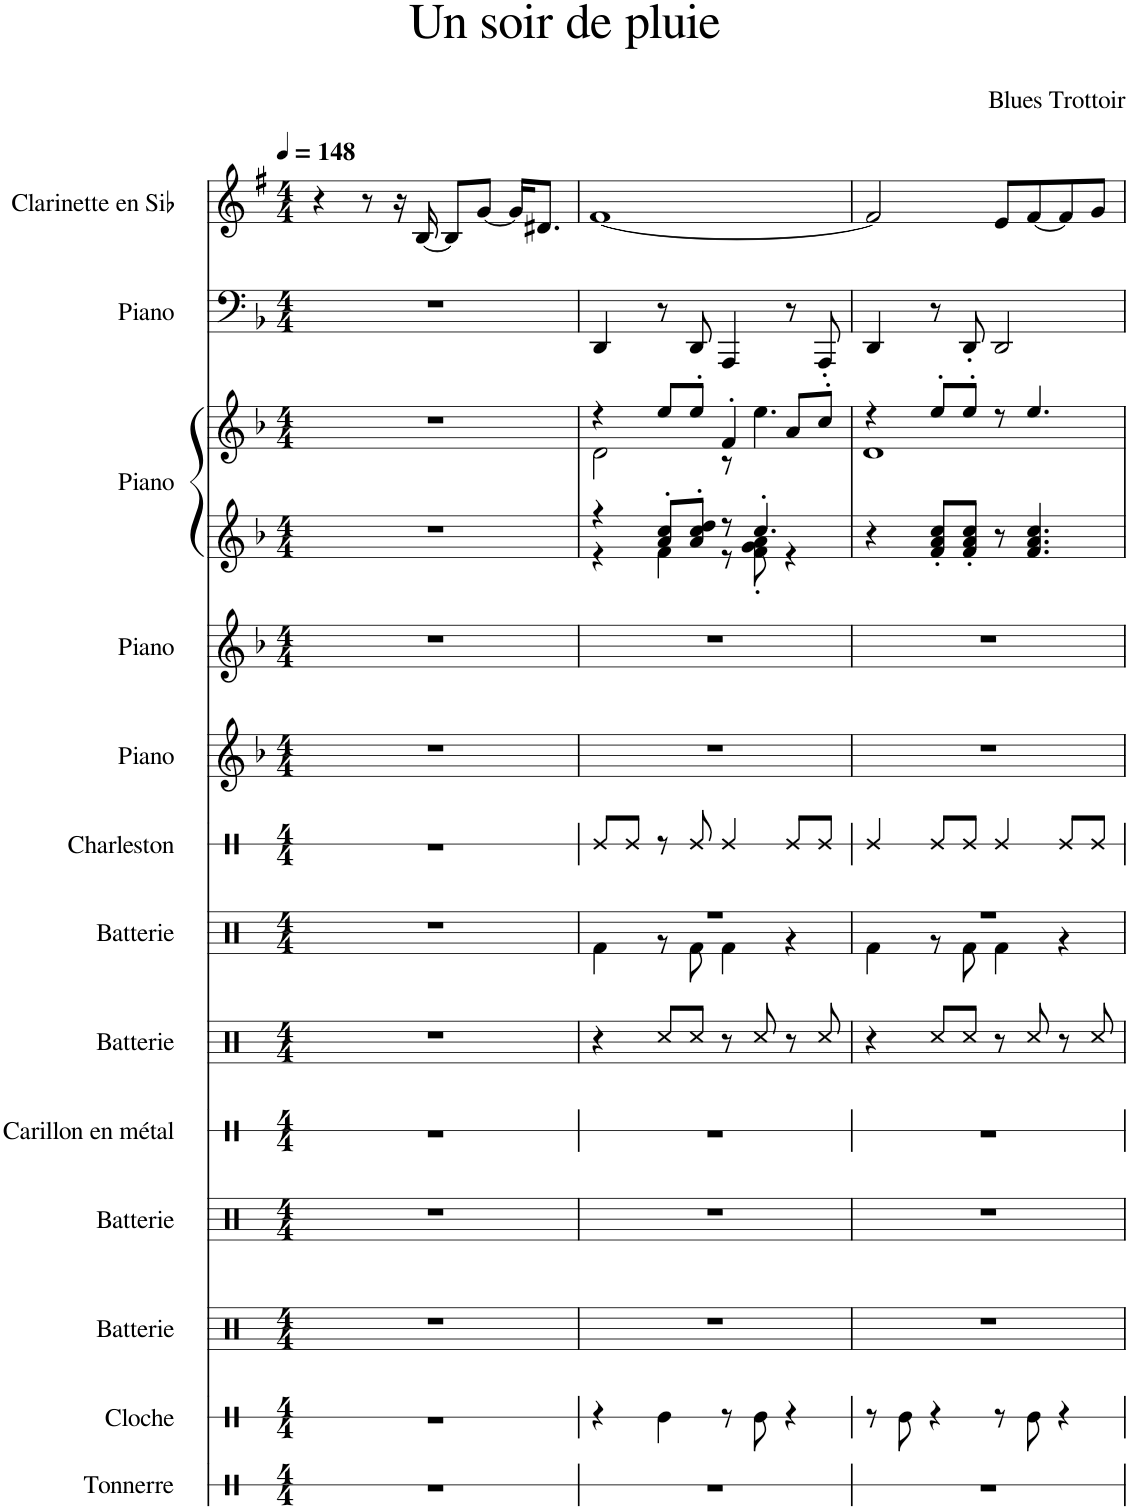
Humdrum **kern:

**kern	**kern	**kern	**kern	**kern	**kern	**kern	**kern	**kern	**kern	**kern	**kern	**kern	**kern
*part13	*part12	*part11	*part10	*part9	*part8	*part7	*part6	*part5	*part4	*part3	*part3	*part2	*part1
*staff14	*staff13	*staff12	*staff11	*staff10	*staff9	*staff8	*staff7	*staff6	*staff5	*staff4	*staff3	*staff2	*staff1
*I"Tonnerre	*I"Cloche	*I"Batterie	*I"Batterie	*I"Carillon en métal	*I"Batterie	*I"Batterie	*I"Charleston	*I"Piano	*I"Piano	*I"Piano	*	*I"Piano	*I"Clarinette en Sib
*I'Ton.	*I'Clo.	*I'Bat.	*I'Bat.	*I'Car. mét.	*I'Bat.	*I'Bat.	*I'Charleston	*I'Pia.	*I'Pia.	*I'Pia.	*	*I'Pia.	*I'Clar. Sib
*stria1	*stria1	*	*	*stria1	*	*	*stria1	*	*	*	*	*	*
*clefX	*clefX	*clefX	*clefX	*clefX	*clefX	*clefX	*clefX	*clefG2	*clefG2	*clefG2	*clefG2	*clefF4	*clefG2
*	*	*	*	*	*	*	*	*	*	*	*	*	*Trd1c2
*k[]	*k[]	*k[]	*k[]	*k[]	*k[]	*k[]	*k[]	*k[b-]	*k[b-]	*k[b-]	*k[b-]	*k[b-]	*k[f#]
*M4/4	*M4/4	*M4/4	*M4/4	*M4/4	*M4/4	*M4/4	*M4/4	*M4/4	*M4/4	*M4/4	*M4/4	*M4/4	*M4/4
*MM148	*MM148	*MM148	*MM148	*MM148	*MM148	*MM148	*MM148	*MM148	*MM148	*MM148	*MM148	*MM148	*MM148
=1	=1	=1	=1	=1	=1	=1	=1	=1	=1	=1	=1	=1	=1
1r	1r	1r	1r	1r	1r	1r	1r	1r	1r	1r	1r	1r	4r
.	.	.	.	.	.	.	.	.	.	.	.	.	8r
.	.	.	.	.	.	.	.	.	.	.	.	.	16r
.	.	.	.	.	.	.	.	.	.	.	.	.	[16B/
.	.	.	.	.	.	.	.	.	.	.	.	.	8B/L]
.	.	.	.	.	.	.	.	.	.	.	.	.	[8g/J
.	.	.	.	.	.	.	.	.	.	.	.	.	16g/KL]
.	.	.	.	.	.	.	.	.	.	.	.	.	8.d#X/J
=2	=2	=2	=2	=2	=2	=2	=2	=2	=2	=2	=2	=2	=2
*	*	*	*	*	*	*^	*	*	*	*^	*^	*	*
1r	4r	1r	1r	1r	4r	1r	4Rf\	8Re/L	1r	1r	4r	4r	4r	2d\	4DD/	[1f#
.	.	.	.	.	.	.	.	8Re/J	.	.	.	.	.	.	.	.
.	4Re\	.	.	.	8Rcc/L	.	8r	8r	.	.	8a/' 8cc/'L	4f\	8ee/L	.	8r	.
.	.	.	.	.	8Rcc/J	.	8Rf\	8Re/	.	.	8a/' 8cc/' 8dd/'J	.	8ee'/J	.	8DD/	.
.	8r	.	.	.	8r	.	4Rf\	4Re/	.	.	8r	8r	4f'/	8r	4AAA/	.
.	8Re\	.	.	.	8Rcc/	.	.	.	.	.	4.cc'/	8f\' 8g\' 8a\'	.	4.ee\	.	.
.	4r	.	.	.	8r	.	4r	8Re/L	.	.	.	4r	8a/L	.	8r	.
.	.	.	.	.	8Rcc/	.	.	8Re/J	.	.	.	.	8cc'/J	.	8AAA'/	.
*	*	*	*	*	*	*	*	*	*	*	*v	*v	*	*	*	*
=3	=3	=3	=3	=3	=3	=3	=3	=3	=3	=3	=3	=3	=3	=3	=3
1r	8r	1r	1r	1r	4r	1r	4Rf\	4Re/	1r	1r	4r	4r	1d	4DD/	2f#/]
.	8Re\	.	.	.	.	.	.	.	.	.	.	.	.	.	.
.	4r	.	.	.	8Rcc/L	.	8r	8Re/L	.	.	8f/' 8a/' 8cc/'L	8ee'/L	.	8r	.
.	.	.	.	.	8Rcc/J	.	8Rf\	8Re/J	.	.	8f/' 8a/' 8cc/'J	8ee'/J	.	8DD'/	.
.	8r	.	.	.	8r	.	4Rf\	4Re/	.	.	8r	8r	.	2DD/	8e/L
.	8Re\	.	.	.	8Rcc/	.	.	.	.	.	4.f/ 4.a/ 4.cc/	4.ee/	.	.	[8f#/
.	4r	.	.	.	8r	.	4r	8Re/L	.	.	.	.	.	.	8f#/]
.	.	.	.	.	8Rcc/	.	.	8Re/J	.	.	.	.	.	.	8g/J
*	*	*	*	*	*	*v	*v	*	*	*	*	*v	*v	*	*
=	=	=	=	=	=	=	=	=	=	=	=	=	=
*-	*-	*-	*-	*-	*-	*-	*-	*-	*-	*-	*-	*-	*-
